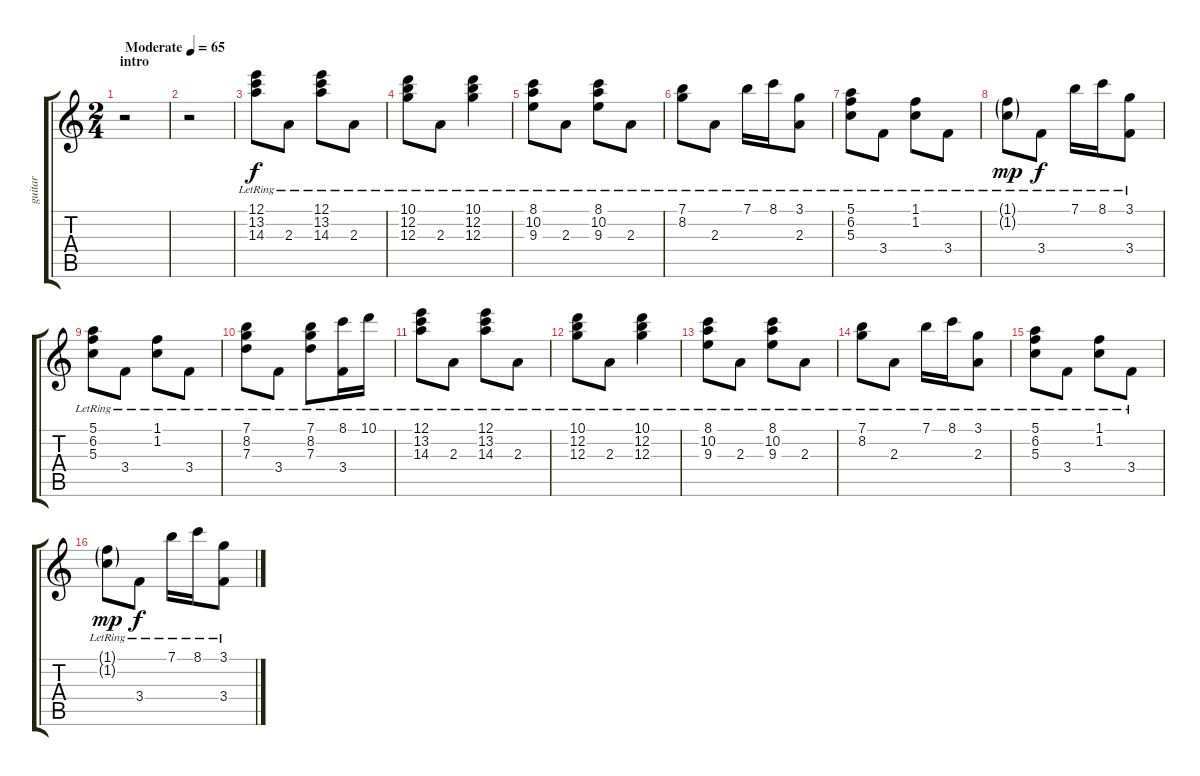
\track ("guitar" "guitar") {instrument acousticguitarnylon}
\staff {score tabs}
\tuning (E4 B3 G3 D3 A2 E2) {hide}
\ts (2 4)
\section ("" "intro")
\tempo (65 "Moderate")
\clef g2
\ks c
r.2{dy f instrument acousticguitarnylon} |
r.2 |
(12.1{lr} 13.2{lr} 14.3{lr}).8 2.3{lr}.8 (12.1{lr} 13.2{lr} 14.3{lr}).8 2.3{lr}.8 |
(10.1{lr} 12.2{lr} 12.3{lr}).8 2.3{lr}.8 (10.1{lr} 12.2{lr} 12.3{lr}).4 |
(8.1{lr} 10.2{lr} 9.3{lr}).8 2.3{lr}.8 (8.1{lr} 10.2{lr} 9.3{lr}).8 2.3{lr}.8 |
(7.1{lr} 8.2{lr}).8 2.3{lr}.8 7.1{lr}.16 8.1{lr}.16 (3.1{lr} 2.3{lr}).8 |
(5.1{lr} 6.2{lr} 5.3{lr}).8 3.4{lr}.8 (1.1{lr} 1.2{lr}).8 3.4{lr}.8 |
(1.1{g lr} 1.2{g lr}).8{dy mp} 3.4{lr}.8{dy f} 7.1{lr}.16 8.1{lr}.16 (3.1{lr} 3.4{lr}).8 |
(5.1{lr} 6.2{lr} 5.3{lr}).8 3.4{lr}.8 (1.1{lr} 1.2{lr}).8 3.4{lr}.8 |
(7.1{lr} 8.2{lr} 7.3{lr}).8 3.4{lr}.8 (7.1{lr} 8.2{lr} 7.3{lr}).8 (8.1{lr} 3.4{lr}).16 10.1{lr}.16 |
(12.1{lr} 13.2{lr} 14.3{lr}).8 2.3{lr}.8 (12.1{lr} 13.2{lr} 14.3{lr}).8 2.3{lr}.8 |
(10.1{lr} 12.2{lr} 12.3{lr}).8 2.3{lr}.8 (10.1{lr} 12.2{lr} 12.3{lr}).4 |
(8.1{lr} 10.2{lr} 9.3{lr}).8 2.3{lr}.8 (8.1{lr} 10.2{lr} 9.3{lr}).8 2.3{lr}.8 |
(7.1{lr} 8.2{lr}).8 2.3{lr}.8 7.1{lr}.16 8.1{lr}.16 (3.1{lr} 2.3{lr}).8 |
(5.1{lr} 6.2{lr} 5.3{lr}).8 3.4{lr}.8 (1.1{lr} 1.2{lr}).8 3.4{lr}.8 |
(1.1{g lr} 1.2{g lr}).8{dy mp} 3.4{lr}.8{dy f} 7.1{lr}.16 8.1{lr}.16 (3.1{lr} 3.4{lr}).8
